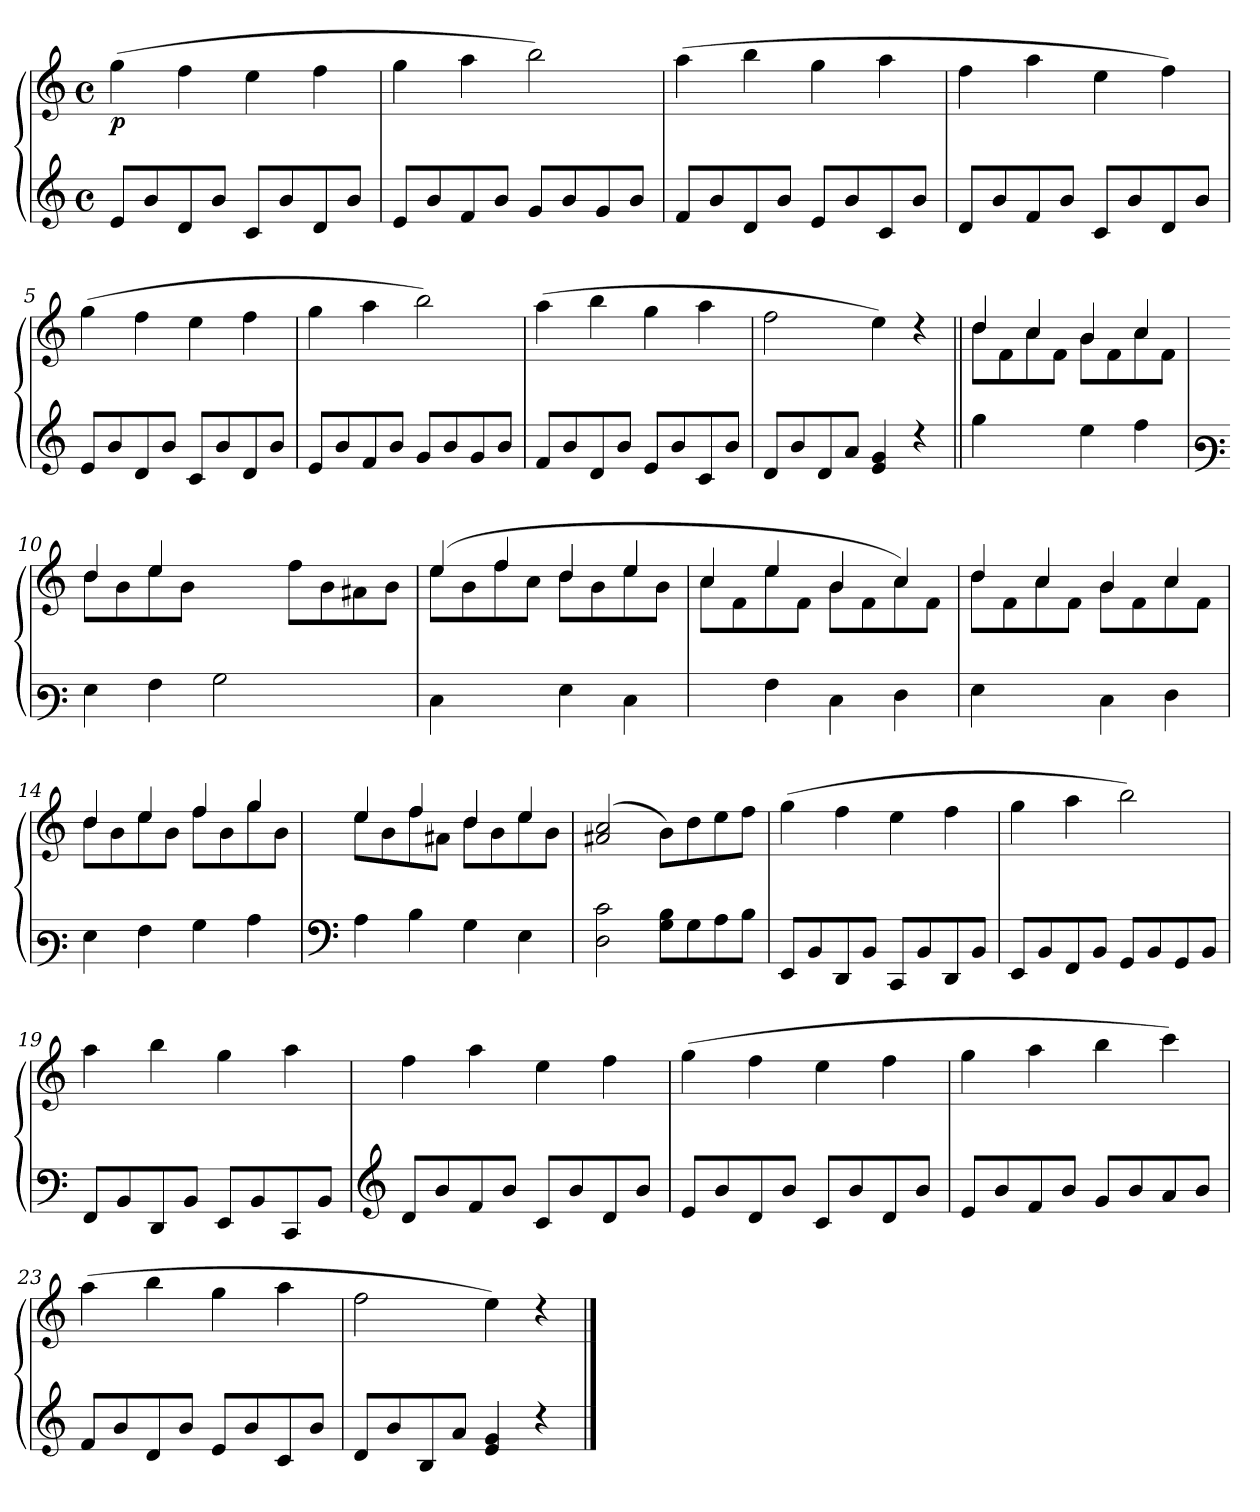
**kern	**kern	**dynam
*part1	*part1	*part1
*staff2	*staff1	*staff1/2
*clefG3	*clefG3	*
*M4/4	*M4/4	*
*met(c)	*met(c)	*
=1	=1	=1
!	!	!LO:DY:b
8c/L	(>4ee\	p
8g/	.	.
8B/	4dd\	.
8g/J	.	.
8A/L	4cc\	.
8g/	.	.
8B/	4dd\	.
8g/J	.	.
=2	=2	=2
8c/L	4ee\	.
8g/	.	.
8d/	4ff\	.
8g/J	.	.
8e/L	2gg\)	.
8g/	.	.
8e/	.	.
8g/J	.	.
=3	=3	=3
8d/L	(>4ff\	.
8g/	.	.
8B/	4gg\	.
8g/J	.	.
8c/L	4ee\	.
8g/	.	.
8A/	4ff\	.
8g/J	.	.
=4	=4	=4
8B/L	4dd\	.
8g/	.	.
8d/	4ff\	.
8g/J	.	.
8A/L	4cc\	.
8g/	.	.
8B/	4dd\)	.
8g/J	.	.
!!LO:LB:g=z
=5	=5	=5
8c/L	(>4ee\	.
8g/	.	.
8B/	4dd\	.
8g/J	.	.
8A/L	4cc\	.
8g/	.	.
8B/	4dd\	.
8g/J	.	.
=6	=6	=6
8c/L	4ee\	.
8g/	.	.
8d/	4ff\	.
8g/J	.	.
8e/L	2gg\)	.
8g/	.	.
8e/	.	.
8g/J	.	.
=7	=7	=7
8d/L	(>4ff\	.
8g/	.	.
8B/	4gg\	.
8g/J	.	.
8c/L	4ee\	.
8g/	.	.
8A/	4ff\	.
8g/J	.	.
=8	=8	=8
8B/L	2dd\	.
8g/	.	.
8B/	.	.
8f/J	.	.
4c/ 4e/	4cc\)	.
4rb	4rb	.
=9||	=9||	=9||
*	*^	*
4ee\	4b/	8b\L	.
.	.	8d\	.
4ryy	4a/	8a\	.
.	.	8d\J	.
4cc\	4g/	8g\L	.
.	.	8d\	.
4dd\	4a/	8a\	.
.	.	8d\J	.
!!LO:LB:g=z	!!
=10	=10	=10	=10
*clefF3	*	*	*
4G\	4b/	8b\L	.
.	.	8g\	.
4A\	4cc/	8cc\	.
.	.	8g\J	.
2B\	2ryy	1ryy	.
2ryy	8dd\L	.	.
.	8g\	.	.
.	8f#X\	.	.
.	8g\J	.	.
=11	=11	=11	=11
4E\	(>4cc/	8cc\L	.
.	.	8g\	.
4ryy	4dd/	8dd\	.
.	.	8a\J	.
4G\	4b/	8b\L	.
.	.	8g\	.
4E\	4cc/	8cc\	.
.	.	8g\J	.
=12	=12	=12	=12
4ryy	4a/	8a\L	.
.	.	8d\	.
4A\	4cc/	8cc\	.
.	.	8d\J	.
4E\	4g/	8g\L	.
.	.	8d\	.
4F\	4a/)	8a\	.
.	.	8d\J	.
=13	=13	=13	=13
4G\	4b/	8b\L	.
.	.	8d\	.
4ryy	4a/	8a\	.
.	.	8d\J	.
4E\	4g/	8g\L	.
.	.	8d\	.
4F\	4a/	8a\	.
.	.	8d\J	.
=14	=14	=14	=14
4G\	4b/	8b\L	.
.	.	8g\	.
4A\	4cc/	8cc\	.
.	.	8g\J	.
4B\	4dd/	8dd\L	.
.	.	8g\	.
4c\	4ee/	8ee\	.
.	.	8g\J	.
!!LO:LB:g=z	!!
=15	=15	=15	=15
*clefF4	*	*	*
4A\	4cc/	8cc\L	.
.	.	8g\	.
4B\	4dd/	8dd\	.
.	.	8f#X\J	.
4G\	4b/	8b\L	.
.	.	8g\	.
4E\	4cc/	8cc\	.
.	.	8g\J	.
*	*v	*v	*
=16	=16	=16
2D\ 2c\	(>2f#X/ 2a/	.
8G\ 8B\L	8g\L)	.
8G\	8b\	.
8A\	8cc\	.
8B\J	8dd\J	.
=17	=17	=17
8EE/L	(>4ee\	.
8BB/	.	.
8DD/	4dd\	.
8BB/J	.	.
8CC/L	4cc\	.
8BB/	.	.
8DD/	4dd\	.
8BB/J	.	.
=18	=18	=18
8EE/L	4ee\	.
8BB/	.	.
8FF/	4ff\	.
8BB/J	.	.
8GG/L	2gg\)	.
8BB/	.	.
8GG/	.	.
8BB/J	.	.
=19	=19	=19
8FF/L	4ff\	.
8BB/	.	.
8DD/	4gg\	.
8BB/J	.	.
8EE/L	4ee\	.
8BB/	.	.
8CC/	4ff\	.
8BB/J	.	.
!!LO:LB:g=z
=20	=20	=20
*clefG3	*	*
8B/L	4dd\	.
8g/	.	.
8d/	4ff\	.
8g/J	.	.
8A/L	4cc\	.
8g/	.	.
8B/	4dd\	.
8g/J	.	.
=21	=21	=21
8c/L	(>4ee\	.
8g/	.	.
8B/	4dd\	.
8g/J	.	.
8A/L	4cc\	.
8g/	.	.
8B/	4dd\	.
8g/J	.	.
=22	=22	=22
8c/L	4ee\	.
8g/	.	.
8d/	4ff\	.
8g/J	.	.
8e/L	4gg\	.
8g/	.	.
8f/	4aa\)	.
8g/J	.	.
=23	=23	=23
8d/L	(>4ff\	.
8g/	.	.
8B/	4gg\	.
8g/J	.	.
8c/L	4ee\	.
8g/	.	.
8A/	4ff\	.
8g/J	.	.
=24	=24	=24
8B/L	2dd\	.
8g/	.	.
8G/	.	.
8f/J	.	.
4c/ 4e/	4cc\)	.
4rb	4ra	.
==	==	==
*-	*-	*-
